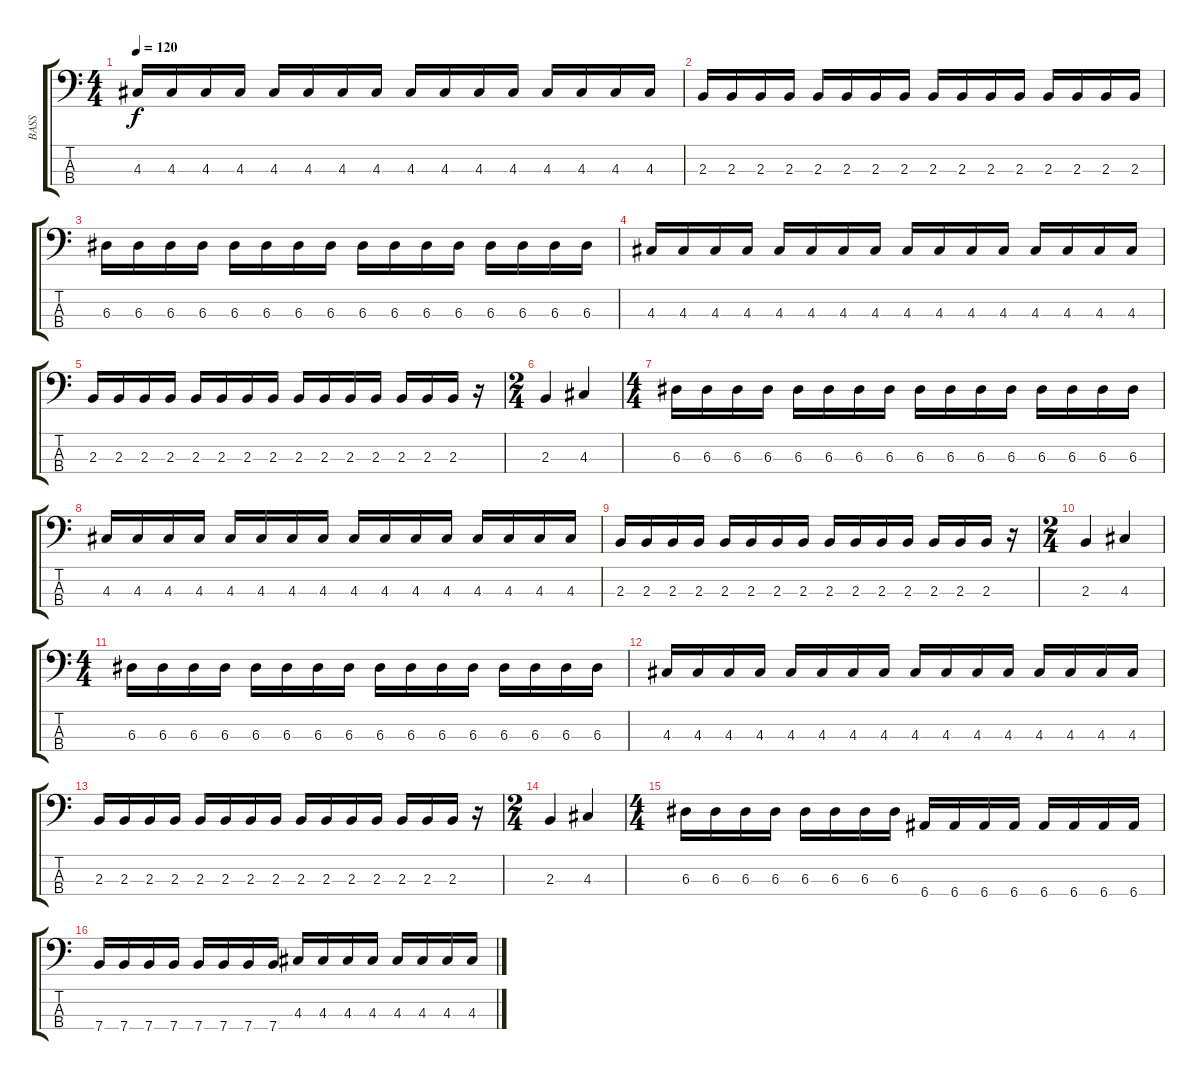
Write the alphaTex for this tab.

\track ("BASS" "BASS") {instrument electricbassfinger}
\staff {score tabs}
\tuning (G2 D2 A1 E1) {hide}
\ts (4 4)
\tempo 120
\clef f4
\ks c
4.3.16{dy f} 4.3.16 4.3.16 4.3.16 4.3.16 4.3.16 4.3.16 4.3.16 4.3.16 4.3.16 4.3.16 4.3.16 4.3.16 4.3.16 4.3.16 4.3.16 |
2.3.16 2.3.16 2.3.16 2.3.16 2.3.16 2.3.16 2.3.16 2.3.16 2.3.16 2.3.16 2.3.16 2.3.16 2.3.16 2.3.16 2.3.16 2.3.16 |
6.3.16 6.3.16 6.3.16 6.3.16 6.3.16 6.3.16 6.3.16 6.3.16 6.3.16 6.3.16 6.3.16 6.3.16 6.3.16 6.3.16 6.3.16 6.3.16 |
4.3.16 4.3.16 4.3.16 4.3.16 4.3.16 4.3.16 4.3.16 4.3.16 4.3.16 4.3.16 4.3.16 4.3.16 4.3.16 4.3.16 4.3.16 4.3.16 |
2.3.16 2.3.16 2.3.16 2.3.16 2.3.16 2.3.16 2.3.16 2.3.16 2.3.16 2.3.16 2.3.16 2.3.16 2.3.16 2.3.16 2.3.16 r.16 |
\ts (2 4)
2.3.4 4.3.4 |
\ts (4 4)
6.3.16 6.3.16 6.3.16 6.3.16 6.3.16 6.3.16 6.3.16 6.3.16 6.3.16 6.3.16 6.3.16 6.3.16 6.3.16 6.3.16 6.3.16 6.3.16 |
4.3.16 4.3.16 4.3.16 4.3.16 4.3.16 4.3.16 4.3.16 4.3.16 4.3.16 4.3.16 4.3.16 4.3.16 4.3.16 4.3.16 4.3.16 4.3.16 |
2.3.16 2.3.16 2.3.16 2.3.16 2.3.16 2.3.16 2.3.16 2.3.16 2.3.16 2.3.16 2.3.16 2.3.16 2.3.16 2.3.16 2.3.16 r.16 |
\ts (2 4)
2.3.4 4.3.4 |
\ts (4 4)
6.3.16 6.3.16 6.3.16 6.3.16 6.3.16 6.3.16 6.3.16 6.3.16 6.3.16 6.3.16 6.3.16 6.3.16 6.3.16 6.3.16 6.3.16 6.3.16 |
4.3.16 4.3.16 4.3.16 4.3.16 4.3.16 4.3.16 4.3.16 4.3.16 4.3.16 4.3.16 4.3.16 4.3.16 4.3.16 4.3.16 4.3.16 4.3.16 |
2.3.16 2.3.16 2.3.16 2.3.16 2.3.16 2.3.16 2.3.16 2.3.16 2.3.16 2.3.16 2.3.16 2.3.16 2.3.16 2.3.16 2.3.16 r.16 |
\ts (2 4)
2.3.4 4.3.4 |
\ts (4 4)
6.3.16 6.3.16 6.3.16 6.3.16 6.3.16 6.3.16 6.3.16 6.3.16 6.4.16 6.4.16 6.4.16 6.4.16 6.4.16 6.4.16 6.4.16 6.4.16 |
7.4.16 7.4.16 7.4.16 7.4.16 7.4.16 7.4.16 7.4.16 7.4.16 4.3.16 4.3.16 4.3.16 4.3.16 4.3.16 4.3.16 4.3.16 4.3.16
